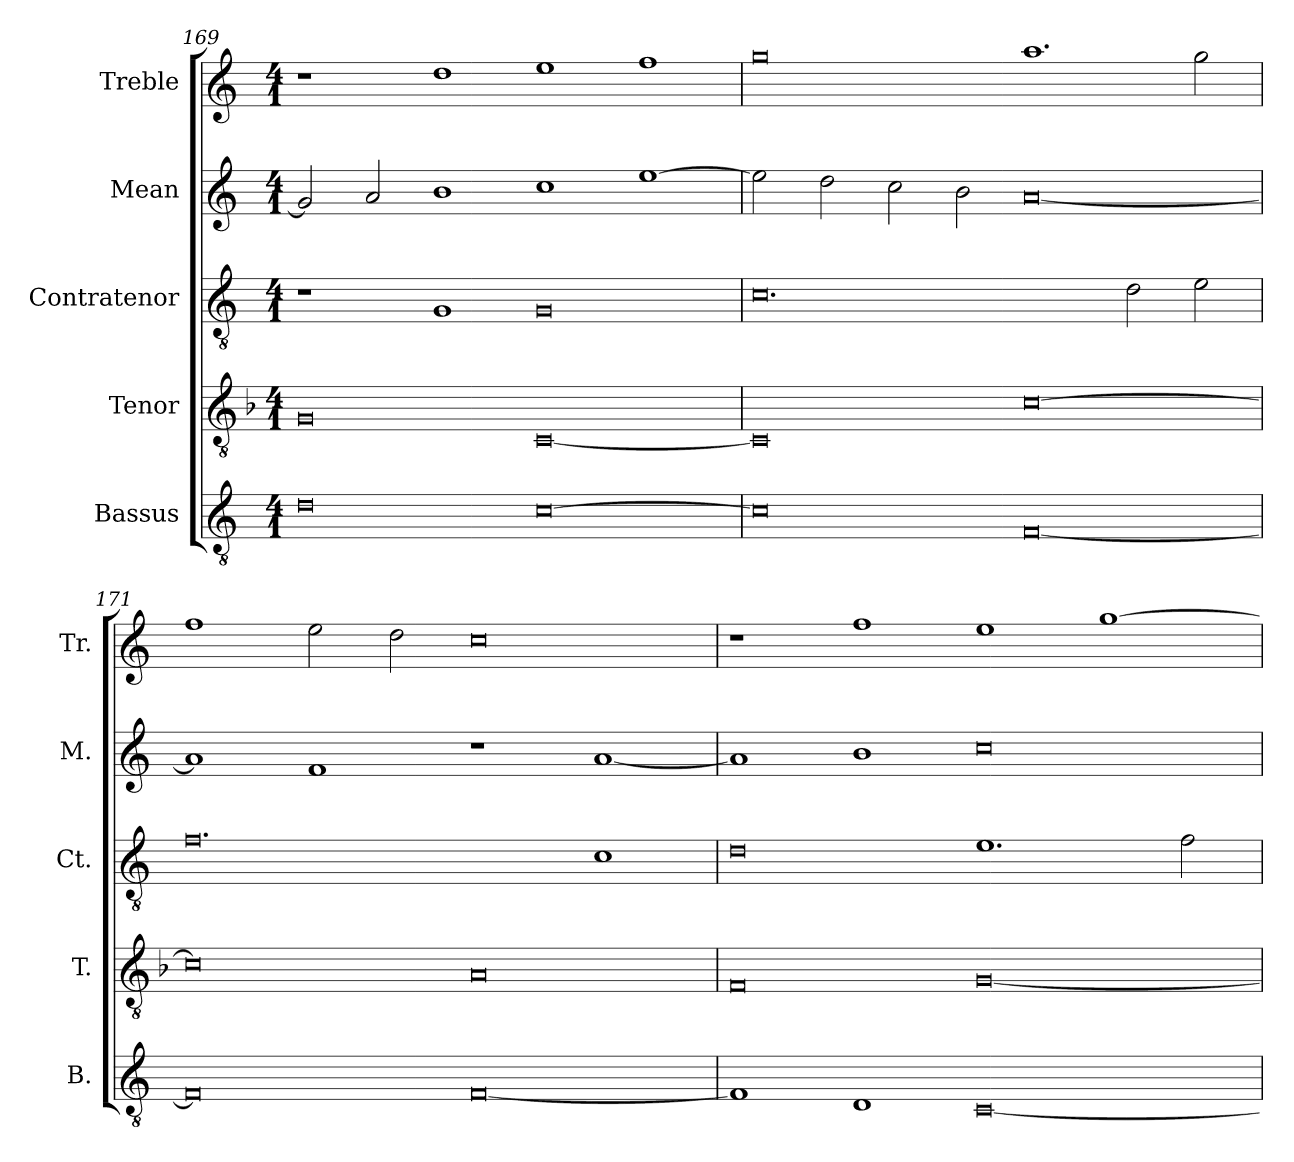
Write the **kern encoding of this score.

**kern	**kern	**kern	**kern	**kern
*part5	*part4	*part3	*part2	*part1
*staff5	*staff4	*staff3	*staff2	*staff1
*I"Bassus	*I"Tenor	*I"Contratenor	*I"Mean	*I"Treble
*I'B.	*I'T.	*I'Ct.	*I'M.	*I'Tr.
*clefGv2	*clefGv2	*clefGv2	*clefG2	*clefG2
*ITrd7c12	*ITrd7c12	*ITrd7c12	*	*
*k[]	*k[b-]	*k[]	*k[]	*k[]
*	*F:	*	*C:	*C:
*M4/1	*M4/1	*M4/1	*M4/1	*M4/1
=169	=169	=169	=169	=169
0Di	0GGi	1r	2gi/]	1r
.	.	.	2ai/	.
.	.	1GGi	1bi	1ddi
[>0Ci	[<0CCi	0GGi	1cci	1eei
.	.	.	[>1eei	1ffi
!!LO:LB:g=z
=170`	=170`	=170`	=170`	=170`
0Ci]	0CCi]	0.Ci	2eei\]	0ggi
.	.	.	2ddi\	.
.	.	.	2cci\	.
.	.	.	2bi\	.
[<0FFi	[>0Ci	.	[<0ai	1.aai
.	.	2Di\	.	.
.	.	2Ei\	.	2ggi\
=171`	=171`	=171`	=171`	=171`
0FFi]	0Ci]	0.Fi	1ai]	1ffi
.	.	.	1fi	2eei\
.	.	.	.	2ddi\
[<0FFi	0AAi	.	1r	0cci
.	.	1Ci	[<1ai	.
=172`	=172`	=172`	=172`	=172`
*	*k[]	*	*	*
1FFi]	0FFi	0Di	1ai]	1r
1DDi	.	.	1bi	1ffi
[<0CCi	[<0GGi	1.Ei	0cci	1eei
.	.	.	.	[>1ggi
.	.	2Fi\	.	.
=`	=`	=`	=`	=`
*-	*-	*-	*-	*-
